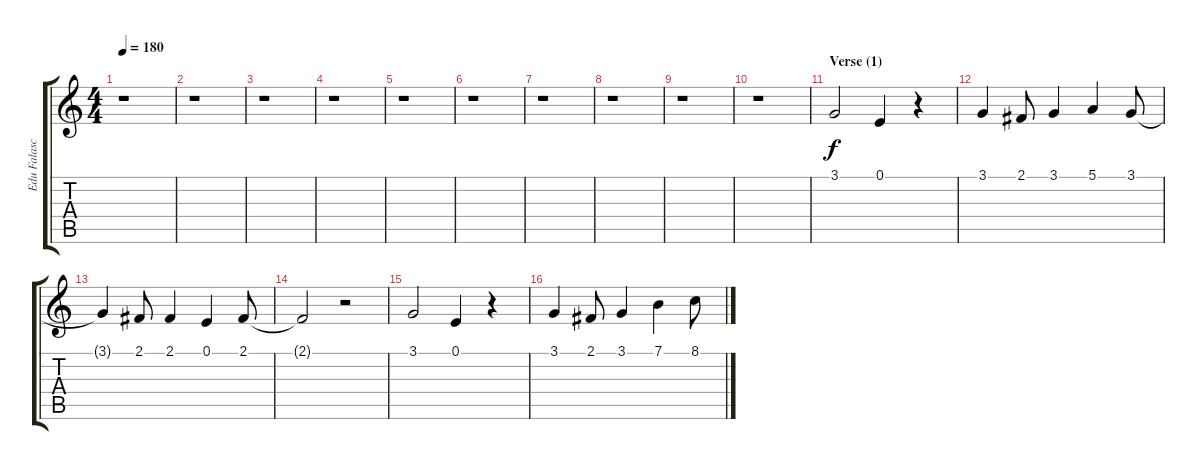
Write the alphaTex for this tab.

\track ("Edu Falaschi" "Edu Falasc") {instrument clarinet}
\staff {score tabs}
\tuning (E4 B3 G3 D3 A2 E2) {hide}
\ts (4 4)
\tempo 180
\clef g2
\ks c
r.1{dy f} |
r.1 |
r.1 |
r.1 |
r.1 |
r.1 |
r.1 |
r.1 |
r.1 |
r.1 |
\section ("" "Verse (1)")
3.1.2 0.1.4 r.4 |
3.1.4 2.1.8 3.1.4 5.1.4 3.1.8 |
3.1{t}.4 2.1.8 2.1.4 0.1.4 2.1.8 |
2.1{t}.2 r.2 |
3.1.2 0.1.4 r.4 |
3.1.4 2.1.8 3.1.4 7.1.4 8.1.8
